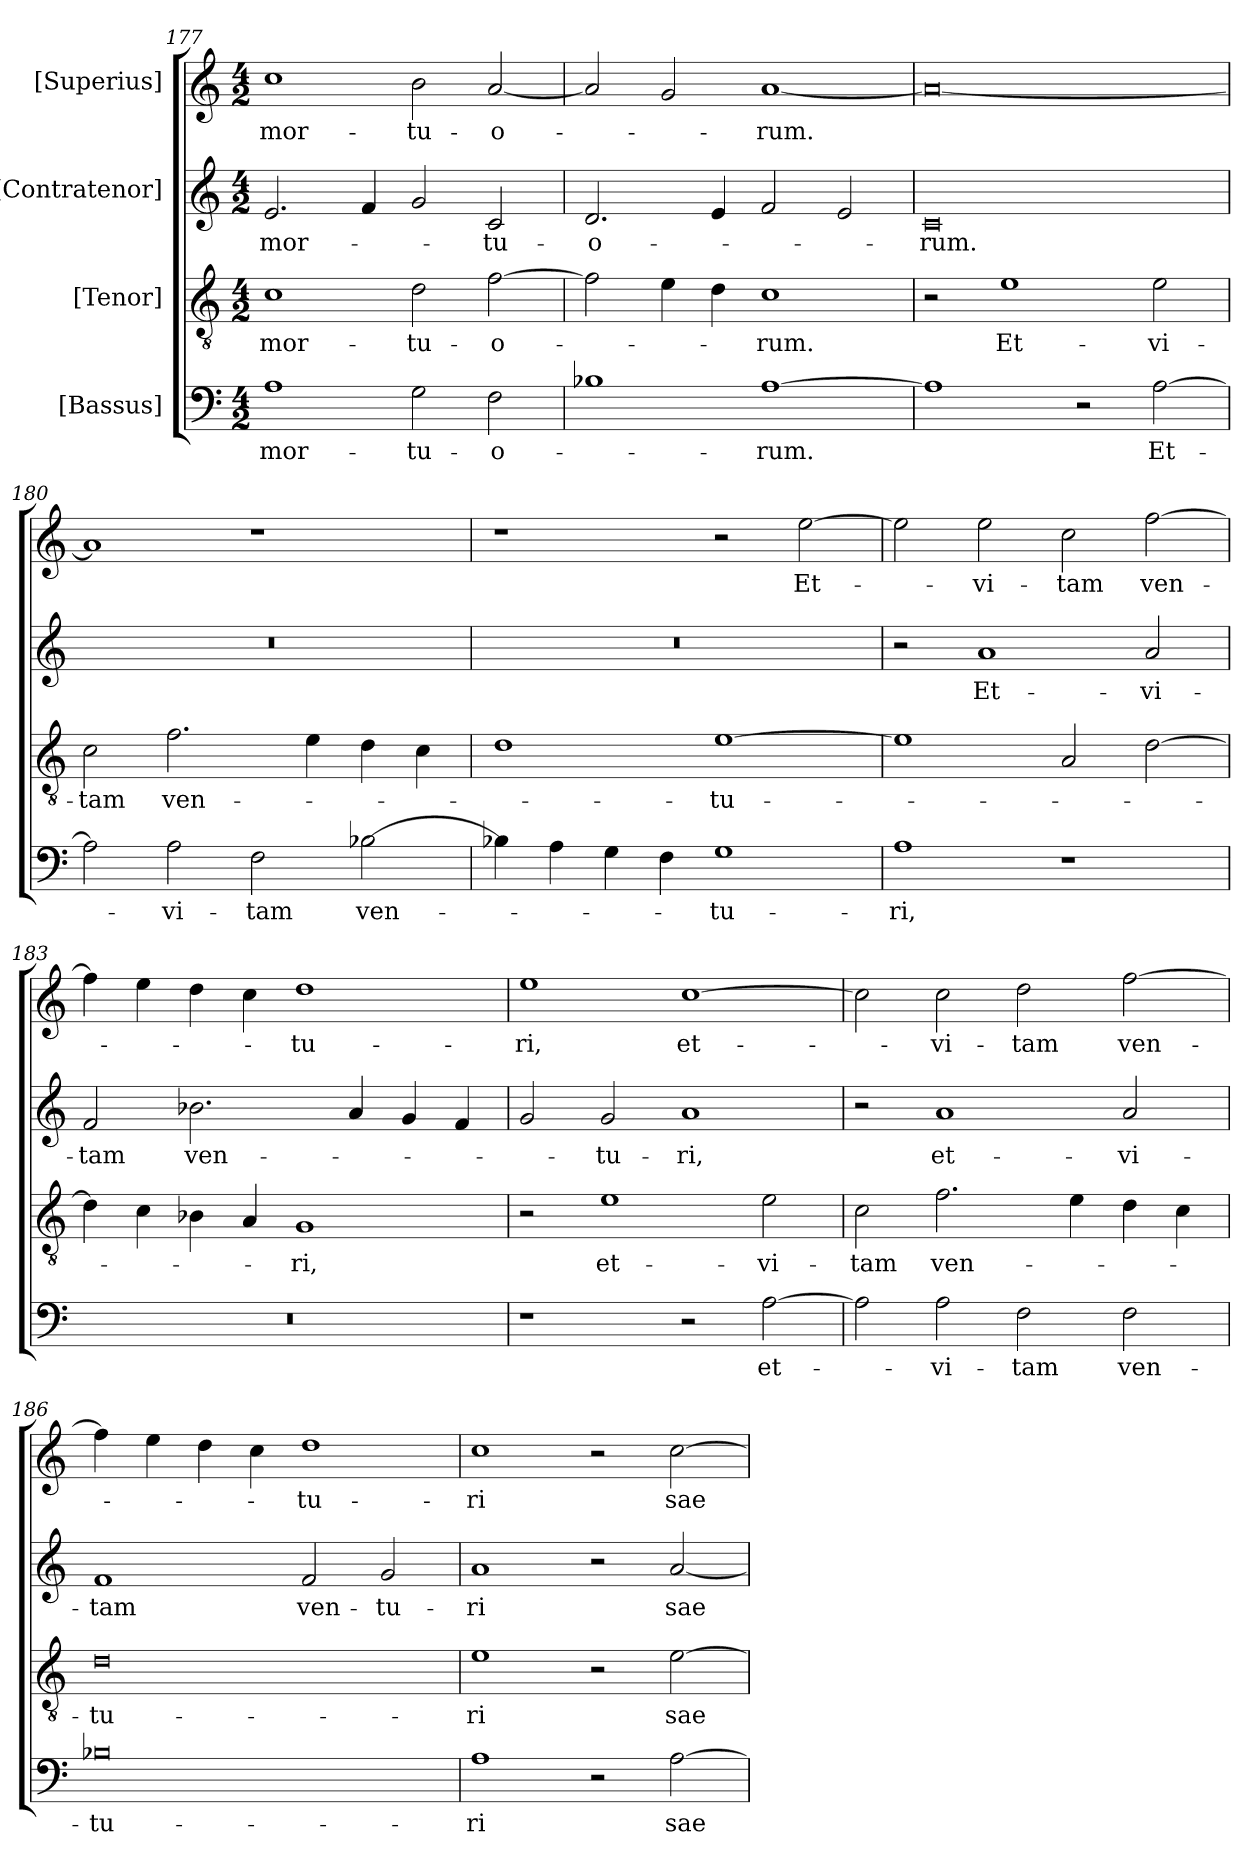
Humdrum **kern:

**kern	**text	**kern	**text	**kern	**text	**kern	**text
*part4	*part4	*part3	*part3	*part2	*part2	*part1	*part1
*staff4	*staff4	*staff3	*staff3	*staff2	*staff2	*staff1	*staff1
*I"[Bassus]	*	*I"[Tenor]	*	*I"[Contratenor]	*	*I"[Superius]	*
*clefF4	*	*clefGv2	*	*clefG2	*	*clefG2	*
*k[]	*	*k[]	*	*k[]	*	*k[]	*
*M4/2	*	*M4/2	*	*M4/2	*	*M4/2	*
=177	=177	=177	=177	=177	=177	=177	=177
1A\	mor-	1c\	mor-	2.e/	mor-	1cc\	mor-
.	.	.	.	4f/	.	.	.
2G\	-tu-	2d\	-tu-	2g/	.	2b\	-tu-
2F\	-o-	[2f\	-o-	2c/	-tu-	[2a/	-o-
=178	=178	=178	=178	=178	=178	=178	=178
1B-X\	.	2f\]	.	2.d/	-o-	2a/]	.
.	.	4e\	.	.	.	2g/	.
.	.	4d\	.	4e/	.	.	.
[1A\	-rum.	1c\	-rum.	2f/	.	[1a/	-rum.
.	.	.	.	2e/	.	.	.
=179	=179	=179	=179	=179	=179	=179	=179
1A\]	.	2r	.	0c/	-rum.	0a/_	.
.	.	1e\	Et-	.	.	.	.
2r	.	.	.	.	.	.	.
[2A\	Et-	2e\	vi-	.	.	.	.
=180	=180	=180	=180	=180	=180	=180	=180
2A\]	.	2c\	-tam	0r	.	1a/]	.
2A\	vi-	2.f\	ven-	.	.	.	.
2F\	-tam	.	.	.	.	1r	.
.	.	4e\	.	.	.	.	.
[2B-X\	ven-	4d\	.	.	.	.	.
.	.	4c\	.	.	.	.	.
=181	=181	=181	=181	=181	=181	=181	=181
4B-X\]	.	1d\	.	0r	.	1r	.
4A\	.	.	.	.	.	.	.
4G\	.	.	.	.	.	.	.
4F\	.	.	.	.	.	.	.
1G\	-tu-	[1e\	-tu-	.	.	2r	.
.	.	.	.	.	.	[2ee\	Et-
=182	=182	=182	=182	=182	=182	=182	=182
1A\	-ri,	1e\]	.	2r	.	2ee\]	.
.	.	.	.	1a/	Et-	2ee\	vi-
1r	.	2A/	.	.	.	2cc\	-tam
.	.	[2d\	.	2a/	vi-	[2ff\	ven-
=183	=183	=183	=183	=183	=183	=183	=183
0r	.	4d\]	.	2f/	-tam	4ff\]	.
.	.	4c\	.	.	.	4ee\	.
.	.	4B-X\	.	2.b-X\	ven-	4dd\	.
.	.	4A/	.	.	.	4cc\	.
.	.	1G/	-ri,	.	.	1dd\	-tu-
.	.	.	.	4a/	.	.	.
.	.	.	.	4g/	.	.	.
.	.	.	.	4f/	.	.	.
=184	=184	=184	=184	=184	=184	=184	=184
1r	.	2r	.	2g/	.	1ee\	-ri,
.	.	1e\	et-	2g/	-tu-	.	.
2r	.	.	.	1a/	-ri,	[1cc\	et-
[2A\	et-	2e\	vi-	.	.	.	.
=185	=185	=185	=185	=185	=185	=185	=185
2A\]	.	2c\	-tam	2r	.	2cc\]	.
2A\	vi-	2.f\	ven-	1a/	et-	2cc\	vi-
2F\	-tam	.	.	.	.	2dd\	-tam
.	.	4e\	.	.	.	.	.
2F\	ven-	4d\	.	2a/	vi-	[2ff\	ven-
.	.	4c\	.	.	.	.	.
=186	=186	=186	=186	=186	=186	=186	=186
0B-X\	-tu-	0d\	-tu-	1f/	-tam	4ff\]	.
.	.	.	.	.	.	4ee\	.
.	.	.	.	.	.	4dd\	.
.	.	.	.	.	.	4cc\	.
.	.	.	.	2f/	ven-	1dd\	-tu-
.	.	.	.	2g/	-tu-	.	.
=187	=187	=187	=187	=187	=187	=187	=187
1A\	-ri	1e\	-ri	1a/	-ri	1cc\	-ri
2r	.	2r	.	2r	.	2r	.
[2A\	sae-	[2e\	sae-	[2a/	sae-	[2cc\	sae-
=	=	=	=	=	=	=	=
*-	*-	*-	*-	*-	*-	*-	*-
